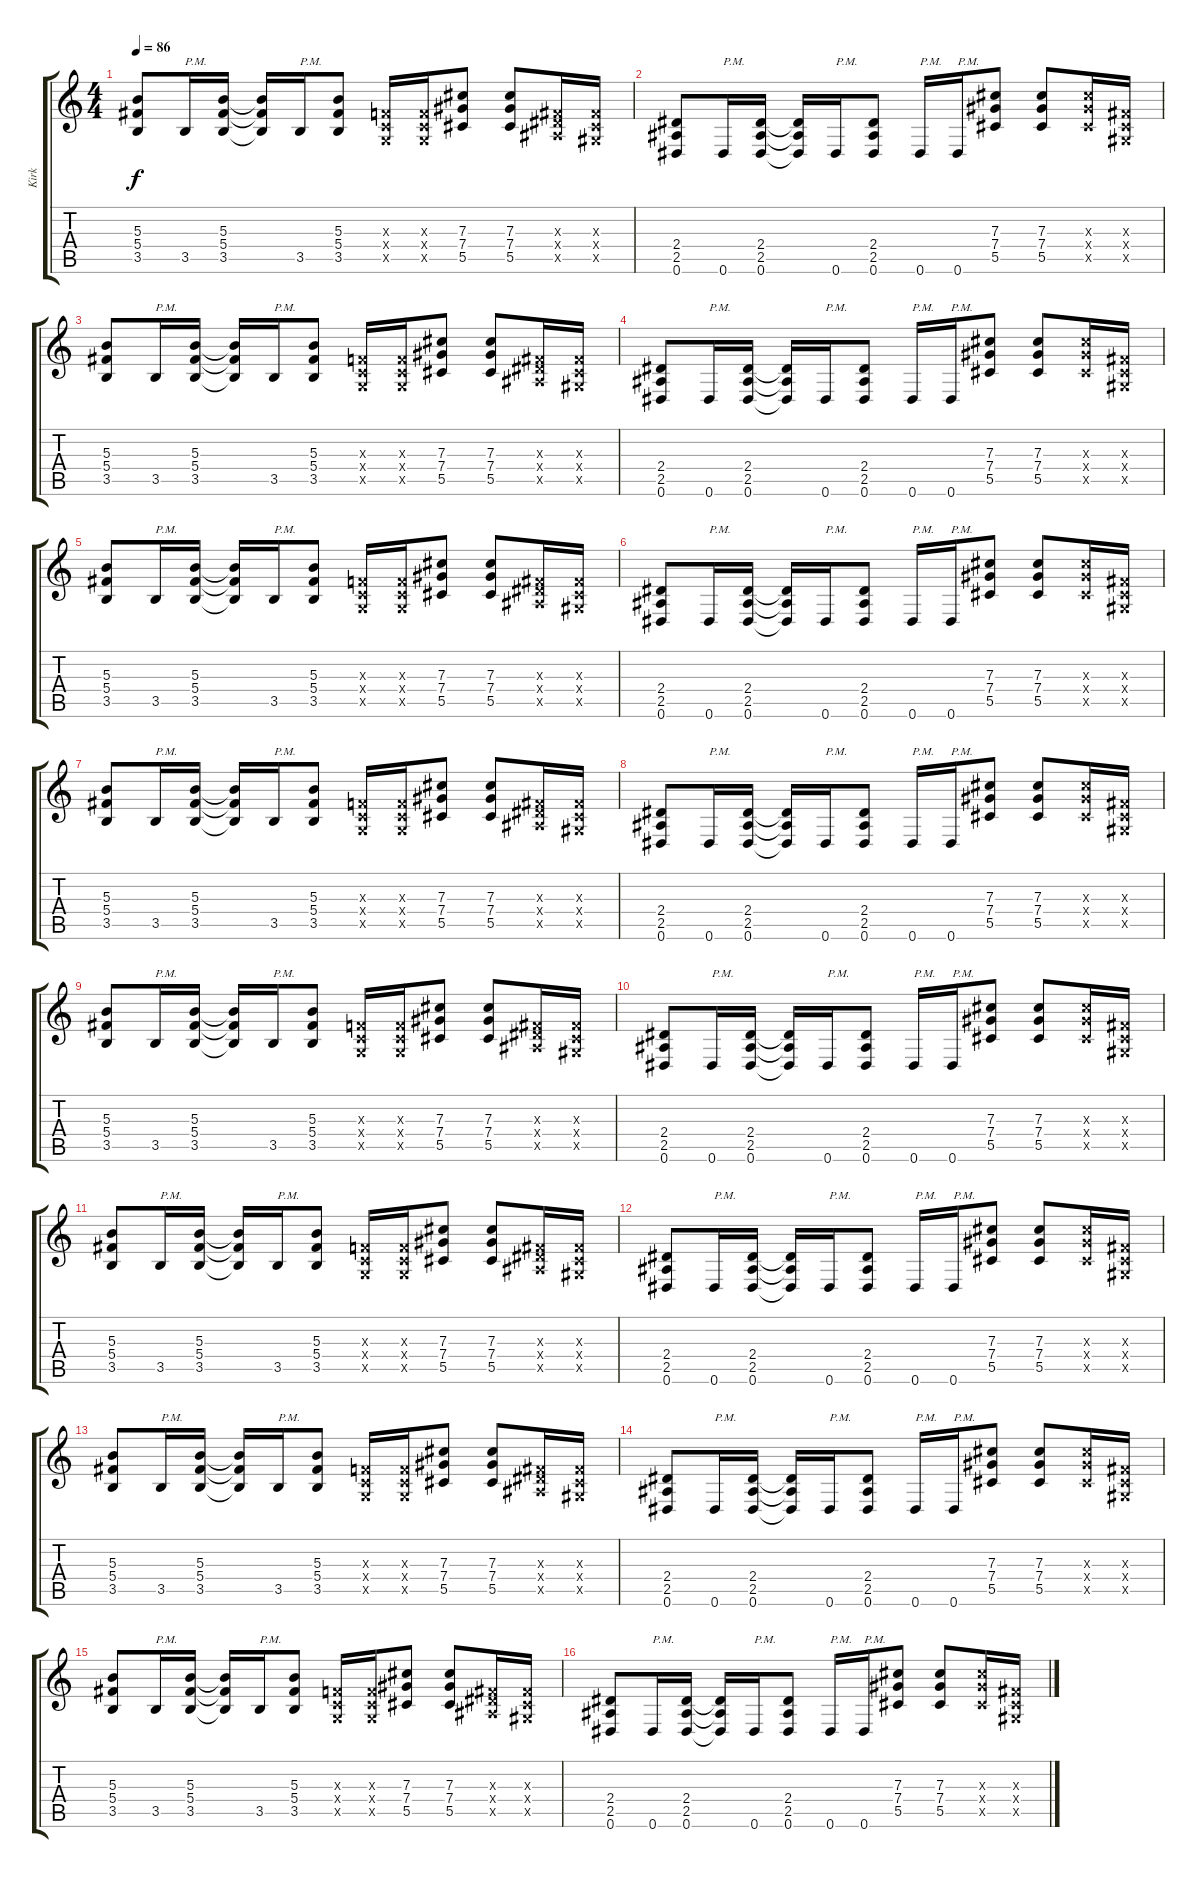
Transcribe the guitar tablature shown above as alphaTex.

\track ("Kirk" "Kirk") {instrument overdrivenguitar}
\staff {score tabs}
\tuning (Eb4 Bb3 Gb3 Db3 Ab2 Eb2) {hide}
\ts (4 4)
\tempo 86
\clef g2
\ks c
(5.3 5.4 3.5).8{dy f} 3.5.16{txt "P.M."} (5.3 5.4 3.5).16 (5.3{t} 5.4{t} 3.5{t}).16 3.5.16{txt "P.M."} (5.3 5.4 3.5).8 (-1.3{x} -1.4{x} -1.5{x}).16 (-1.3{x} -1.4{x} -1.5{x}).16 (7.3 7.4 5.5).8 (7.3 7.4 5.5).8 (0.3{x} 2.4{x} 2.5{x}).16 (0.3{x} 0.4{x} 0.5{x}).16 |
(2.4 2.5 0.6).8 0.6.16{txt "P.M."} (2.4 2.5 0.6).16 (2.4{t} 2.5{t} 0.6{t}).16 0.6.16{txt "P.M."} (2.4 2.5 0.6).8 0.6.16{txt "P.M."} 0.6.16{txt "P.M."} (7.3 7.4 5.5).8 (7.3 7.4 5.5).8 (7.3{x} 7.4{x} 5.5{x}).16 (0.3{x} 0.4{x} 0.5{x}).16 |
(5.3 5.4 3.5).8 3.5.16{txt "P.M."} (5.3 5.4 3.5).16 (5.3{t} 5.4{t} 3.5{t}).16 3.5.16{txt "P.M."} (5.3 5.4 3.5).8 (-1.3{x} -1.4{x} -1.5{x}).16 (-1.3{x} -1.4{x} -1.5{x}).16 (7.3 7.4 5.5).8 (7.3 7.4 5.5).8 (0.3{x} 2.4{x} 2.5{x}).16 (0.3{x} 0.4{x} 0.5{x}).16 |
(2.4 2.5 0.6).8 0.6.16{txt "P.M."} (2.4 2.5 0.6).16 (2.4{t} 2.5{t} 0.6{t}).16 0.6.16{txt "P.M."} (2.4 2.5 0.6).8 0.6.16{txt "P.M."} 0.6.16{txt "P.M."} (7.3 7.4 5.5).8 (7.3 7.4 5.5).8 (7.3{x} 7.4{x} 5.5{x}).16 (0.3{x} 0.4{x} 0.5{x}).16 |
(5.3 5.4 3.5).8 3.5.16{txt "P.M."} (5.3 5.4 3.5).16 (5.3{t} 5.4{t} 3.5{t}).16 3.5.16{txt "P.M."} (5.3 5.4 3.5).8 (-1.3{x} -1.4{x} -1.5{x}).16 (-1.3{x} -1.4{x} -1.5{x}).16 (7.3 7.4 5.5).8 (7.3 7.4 5.5).8 (0.3{x} 2.4{x} 2.5{x}).16 (0.3{x} 0.4{x} 0.5{x}).16 |
(2.4 2.5 0.6).8 0.6.16{txt "P.M."} (2.4 2.5 0.6).16 (2.4{t} 2.5{t} 0.6{t}).16 0.6.16{txt "P.M."} (2.4 2.5 0.6).8 0.6.16{txt "P.M."} 0.6.16{txt "P.M."} (7.3 7.4 5.5).8 (7.3 7.4 5.5).8 (7.3{x} 7.4{x} 5.5{x}).16 (0.3{x} 0.4{x} 0.5{x}).16 |
(5.3 5.4 3.5).8 3.5.16{txt "P.M."} (5.3 5.4 3.5).16 (5.3{t} 5.4{t} 3.5{t}).16 3.5.16{txt "P.M."} (5.3 5.4 3.5).8 (-1.3{x} -1.4{x} -1.5{x}).16 (-1.3{x} -1.4{x} -1.5{x}).16 (7.3 7.4 5.5).8 (7.3 7.4 5.5).8 (0.3{x} 2.4{x} 2.5{x}).16 (0.3{x} 0.4{x} 0.5{x}).16 |
(2.4 2.5 0.6).8 0.6.16{txt "P.M."} (2.4 2.5 0.6).16 (2.4{t} 2.5{t} 0.6{t}).16 0.6.16{txt "P.M."} (2.4 2.5 0.6).8 0.6.16{txt "P.M."} 0.6.16{txt "P.M."} (7.3 7.4 5.5).8 (7.3 7.4 5.5).8 (7.3{x} 7.4{x} 5.5{x}).16 (0.3{x} 0.4{x} 0.5{x}).16 |
(5.3 5.4 3.5).8 3.5.16{txt "P.M."} (5.3 5.4 3.5).16 (5.3{t} 5.4{t} 3.5{t}).16 3.5.16{txt "P.M."} (5.3 5.4 3.5).8 (-1.3{x} -1.4{x} -1.5{x}).16 (-1.3{x} -1.4{x} -1.5{x}).16 (7.3 7.4 5.5).8 (7.3 7.4 5.5).8 (0.3{x} 2.4{x} 2.5{x}).16 (0.3{x} 0.4{x} 0.5{x}).16 |
(2.4 2.5 0.6).8 0.6.16{txt "P.M."} (2.4 2.5 0.6).16 (2.4{t} 2.5{t} 0.6{t}).16 0.6.16{txt "P.M."} (2.4 2.5 0.6).8 0.6.16{txt "P.M."} 0.6.16{txt "P.M."} (7.3 7.4 5.5).8 (7.3 7.4 5.5).8 (7.3{x} 7.4{x} 5.5{x}).16 (0.3{x} 0.4{x} 0.5{x}).16 |
(5.3 5.4 3.5).8 3.5.16{txt "P.M."} (5.3 5.4 3.5).16 (5.3{t} 5.4{t} 3.5{t}).16 3.5.16{txt "P.M."} (5.3 5.4 3.5).8 (-1.3{x} -1.4{x} -1.5{x}).16 (-1.3{x} -1.4{x} -1.5{x}).16 (7.3 7.4 5.5).8 (7.3 7.4 5.5).8 (0.3{x} 2.4{x} 2.5{x}).16 (0.3{x} 0.4{x} 0.5{x}).16 |
(2.4 2.5 0.6).8 0.6.16{txt "P.M."} (2.4 2.5 0.6).16 (2.4{t} 2.5{t} 0.6{t}).16 0.6.16{txt "P.M."} (2.4 2.5 0.6).8 0.6.16{txt "P.M."} 0.6.16{txt "P.M."} (7.3 7.4 5.5).8 (7.3 7.4 5.5).8 (7.3{x} 7.4{x} 5.5{x}).16 (0.3{x} 0.4{x} 0.5{x}).16 |
(5.3 5.4 3.5).8 3.5.16{txt "P.M."} (5.3 5.4 3.5).16 (5.3{t} 5.4{t} 3.5{t}).16 3.5.16{txt "P.M."} (5.3 5.4 3.5).8 (-1.3{x} -1.4{x} -1.5{x}).16 (-1.3{x} -1.4{x} -1.5{x}).16 (7.3 7.4 5.5).8 (7.3 7.4 5.5).8 (0.3{x} 2.4{x} 2.5{x}).16 (0.3{x} 0.4{x} 0.5{x}).16 |
(2.4 2.5 0.6).8 0.6.16{txt "P.M."} (2.4 2.5 0.6).16 (2.4{t} 2.5{t} 0.6{t}).16 0.6.16{txt "P.M."} (2.4 2.5 0.6).8 0.6.16{txt "P.M."} 0.6.16{txt "P.M."} (7.3 7.4 5.5).8 (7.3 7.4 5.5).8 (7.3{x} 7.4{x} 5.5{x}).16 (0.3{x} 0.4{x} 0.5{x}).16 |
(5.3 5.4 3.5).8 3.5.16{txt "P.M."} (5.3 5.4 3.5).16 (5.3{t} 5.4{t} 3.5{t}).16 3.5.16{txt "P.M."} (5.3 5.4 3.5).8 (-1.3{x} -1.4{x} -1.5{x}).16 (-1.3{x} -1.4{x} -1.5{x}).16 (7.3 7.4 5.5).8 (7.3 7.4 5.5).8 (0.3{x} 2.4{x} 2.5{x}).16 (0.3{x} 0.4{x} 0.5{x}).16 |
(2.4 2.5 0.6).8 0.6.16{txt "P.M."} (2.4 2.5 0.6).16 (2.4{t} 2.5{t} 0.6{t}).16 0.6.16{txt "P.M."} (2.4 2.5 0.6).8 0.6.16{txt "P.M."} 0.6.16{txt "P.M."} (7.3 7.4 5.5).8 (7.3 7.4 5.5).8 (7.3{x} 7.4{x} 5.5{x}).16 (0.3{x} 0.4{x} 0.5{x}).16
